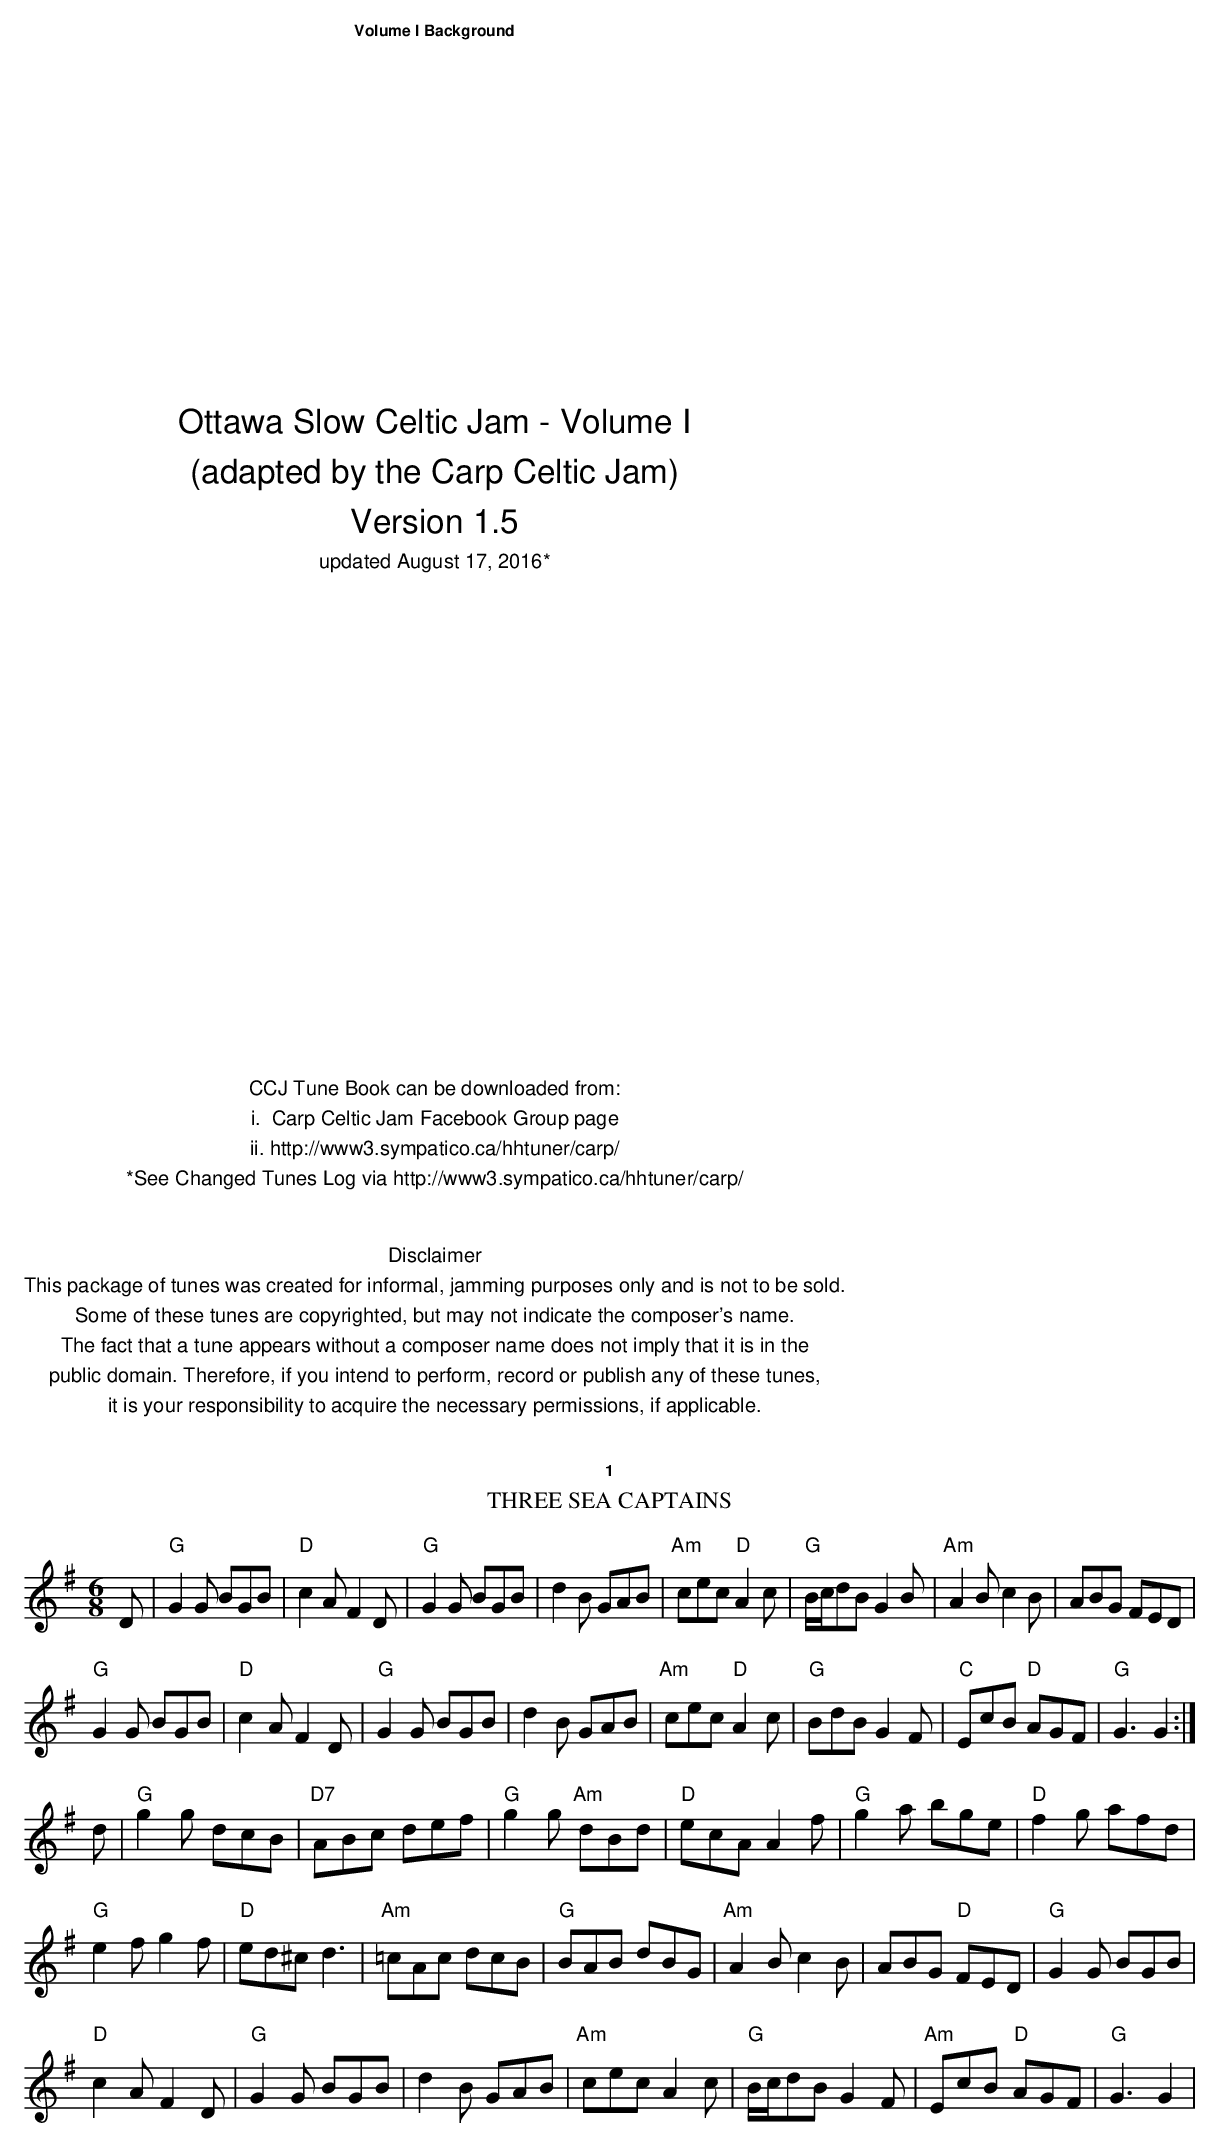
X:1
T:Three Sea Captains
M:6/8
L:1/8
K:G
D|"G"G2G BGB|"D"c2A F2D|"G"G2G BGB|d2B GAB|\
"Am"cec "D"A2c|"G"B/c/dB G2B|"Am"A2B c2B|ABG FED|
"G"G2G BGB|"D"c2A F2D|"G"G2G BGB|d2B GAB|\
"Am"cec "D"A2c|"G"BdB G2F|"C"EcB "D"AGF|"G"G3 G2:|
d|"G"g2g dcB|"D7"ABc def|"G"g2g "Am"dBd|"D"ecA A2f|\
"G"g2a bge|"D"f2g afd|
"G"e2fg2f| "D"ed^c d3| "Am"=cAc dcB|"G"BAB dBG|\
"Am"A2B c2B|ABG "D"FED| "G"G2G BGB|
"D"c2A F2D|"G"G2G BGB|d2B GAB|\
"Am"cec A2c|"G"B/c/dB G2F|"Am"EcB "D"AGF|"G"G3 G2|
